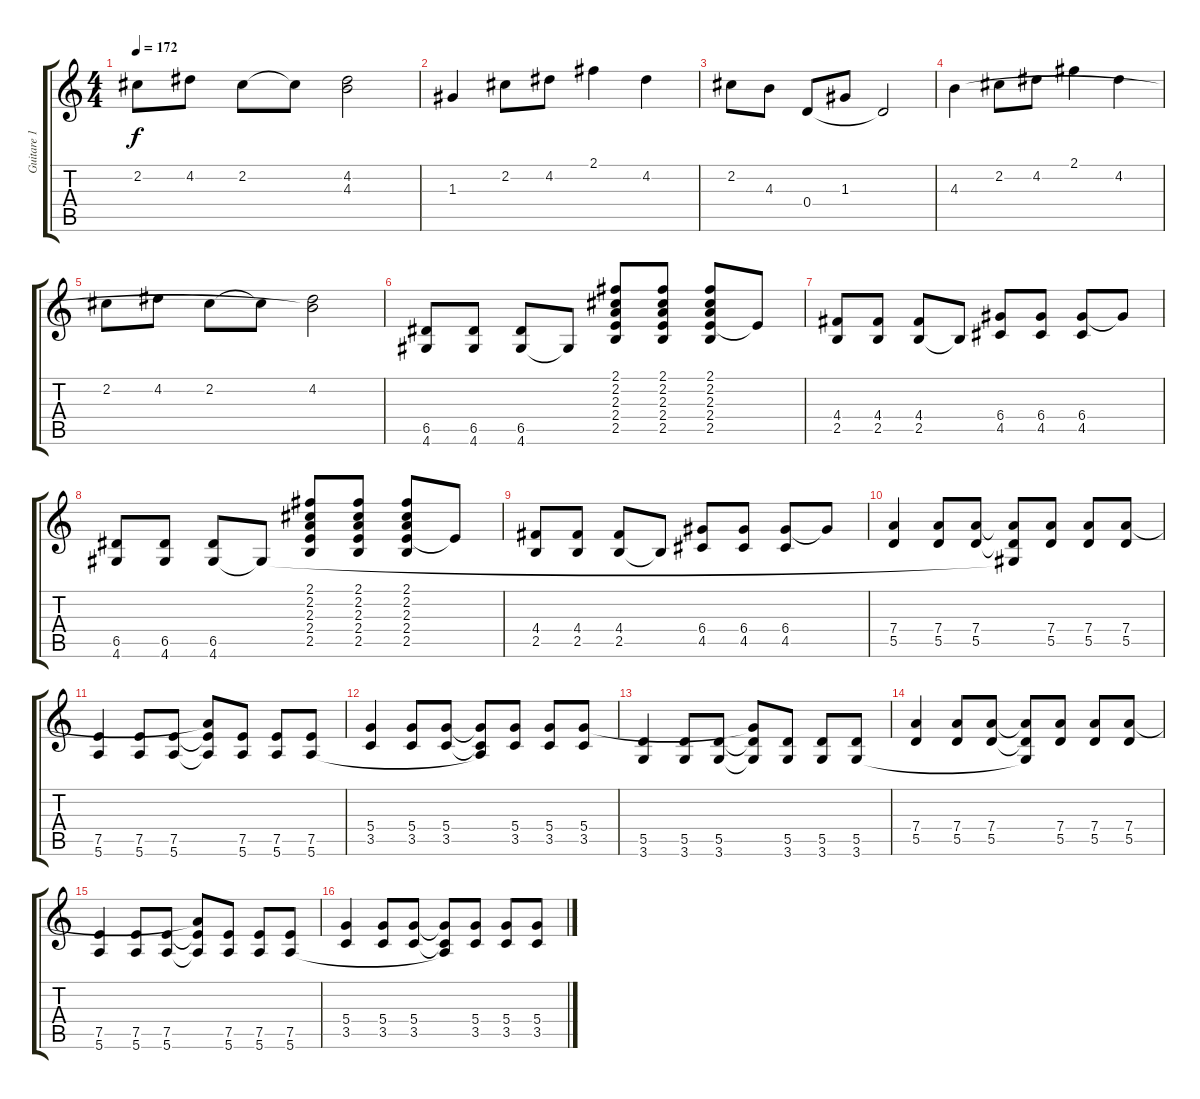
\track ("Guitare 1" "Guitare 1") {instrument overdrivenguitar}
\staff {score tabs}
\tuning (E4 B3 G3 D3 A2 E2) {hide}
\ts (4 4)
\tempo 172
\clef g2
\ks c
2.2.8{dy f} 4.2.8 2.2.8 2.2{t}.8 (4.2 4.3{t}).2 |
1.3.4 2.2.8 4.2.8 2.1.4 4.2.4 |
2.2.8 4.3.8 0.4.8 1.3.8 0.4{t}.2 |
4.3.4 2.2.8 4.2.8 2.1.4 4.2.4 |
2.2.8 4.2.8 2.2.8 2.2{t}.8 (4.2 4.3{t}).2 |
(6.5 4.6).8 (6.5 4.6).8 (6.5 4.6).8 4.6{t}.8 (2.1 2.2 2.3 2.4 2.5).8 (2.1 2.2 2.3 2.4 2.5).8 (2.1 2.2 2.3 2.4 2.5).8 2.4{t}.8 |
(4.4 2.5).8 (4.4 2.5).8 (4.4 2.5).8 2.5{t}.8 (6.4 4.5).8 (6.4 4.5).8 (6.4 4.5).8 6.4{t}.8 |
(6.5 4.6).8 (6.5 4.6).8 (6.5 4.6).8 4.6{t}.8 (2.1 2.2 2.3 2.4 2.5).8 (2.1 2.2 2.3 2.4 2.5).8 (2.1 2.2 2.3 2.4 2.5).8 2.4{t}.8 |
(4.4 2.5).8 (4.4 2.5).8 (4.4 2.5).8 2.5{t}.8 (6.4 4.5).8 (6.4 4.5).8 (6.4 4.5).8 6.4{t}.8 |
(7.4 5.5).4 (7.4 5.5).8 (7.4 5.5).8 (7.4{t} 5.5{t} 4.6{t}).8 (7.4 5.5).8 (7.4 5.5).8 (7.4 5.5).8 |
(7.5 5.6).4 (7.5 5.6).8 (7.5 5.6).8 (7.4{t} 7.5{t} 5.6{t}).8 (7.5 5.6).8 (7.5 5.6).8 (7.5 5.6).8 |
(5.4 3.5).4 (5.4 3.5).8 (5.4 3.5).8 (5.4{t} 3.5{t} 5.6{t}).8 (5.4 3.5).8 (5.4 3.5).8 (5.4 3.5).8 |
(5.5 3.6).4 (5.5 3.6).8 (5.5 3.6).8 (5.4{t} 5.5{t} 3.6{t}).8 (5.5 3.6).8 (5.5 3.6).8 (5.5 3.6).8 |
(7.4 5.5).4 (7.4 5.5).8 (7.4 5.5).8 (7.4{t} 5.5{t} 3.6{t}).8 (7.4 5.5).8 (7.4 5.5).8 (7.4 5.5).8 |
(7.5 5.6).4 (7.5 5.6).8 (7.5 5.6).8 (7.4{t} 7.5{t} 5.6{t}).8 (7.5 5.6).8 (7.5 5.6).8 (7.5 5.6).8 |
(5.4 3.5).4 (5.4 3.5).8 (5.4 3.5).8 (5.4{t} 3.5{t} 5.6{t}).8 (5.4 3.5).8 (5.4 3.5).8 (5.4 3.5).8
